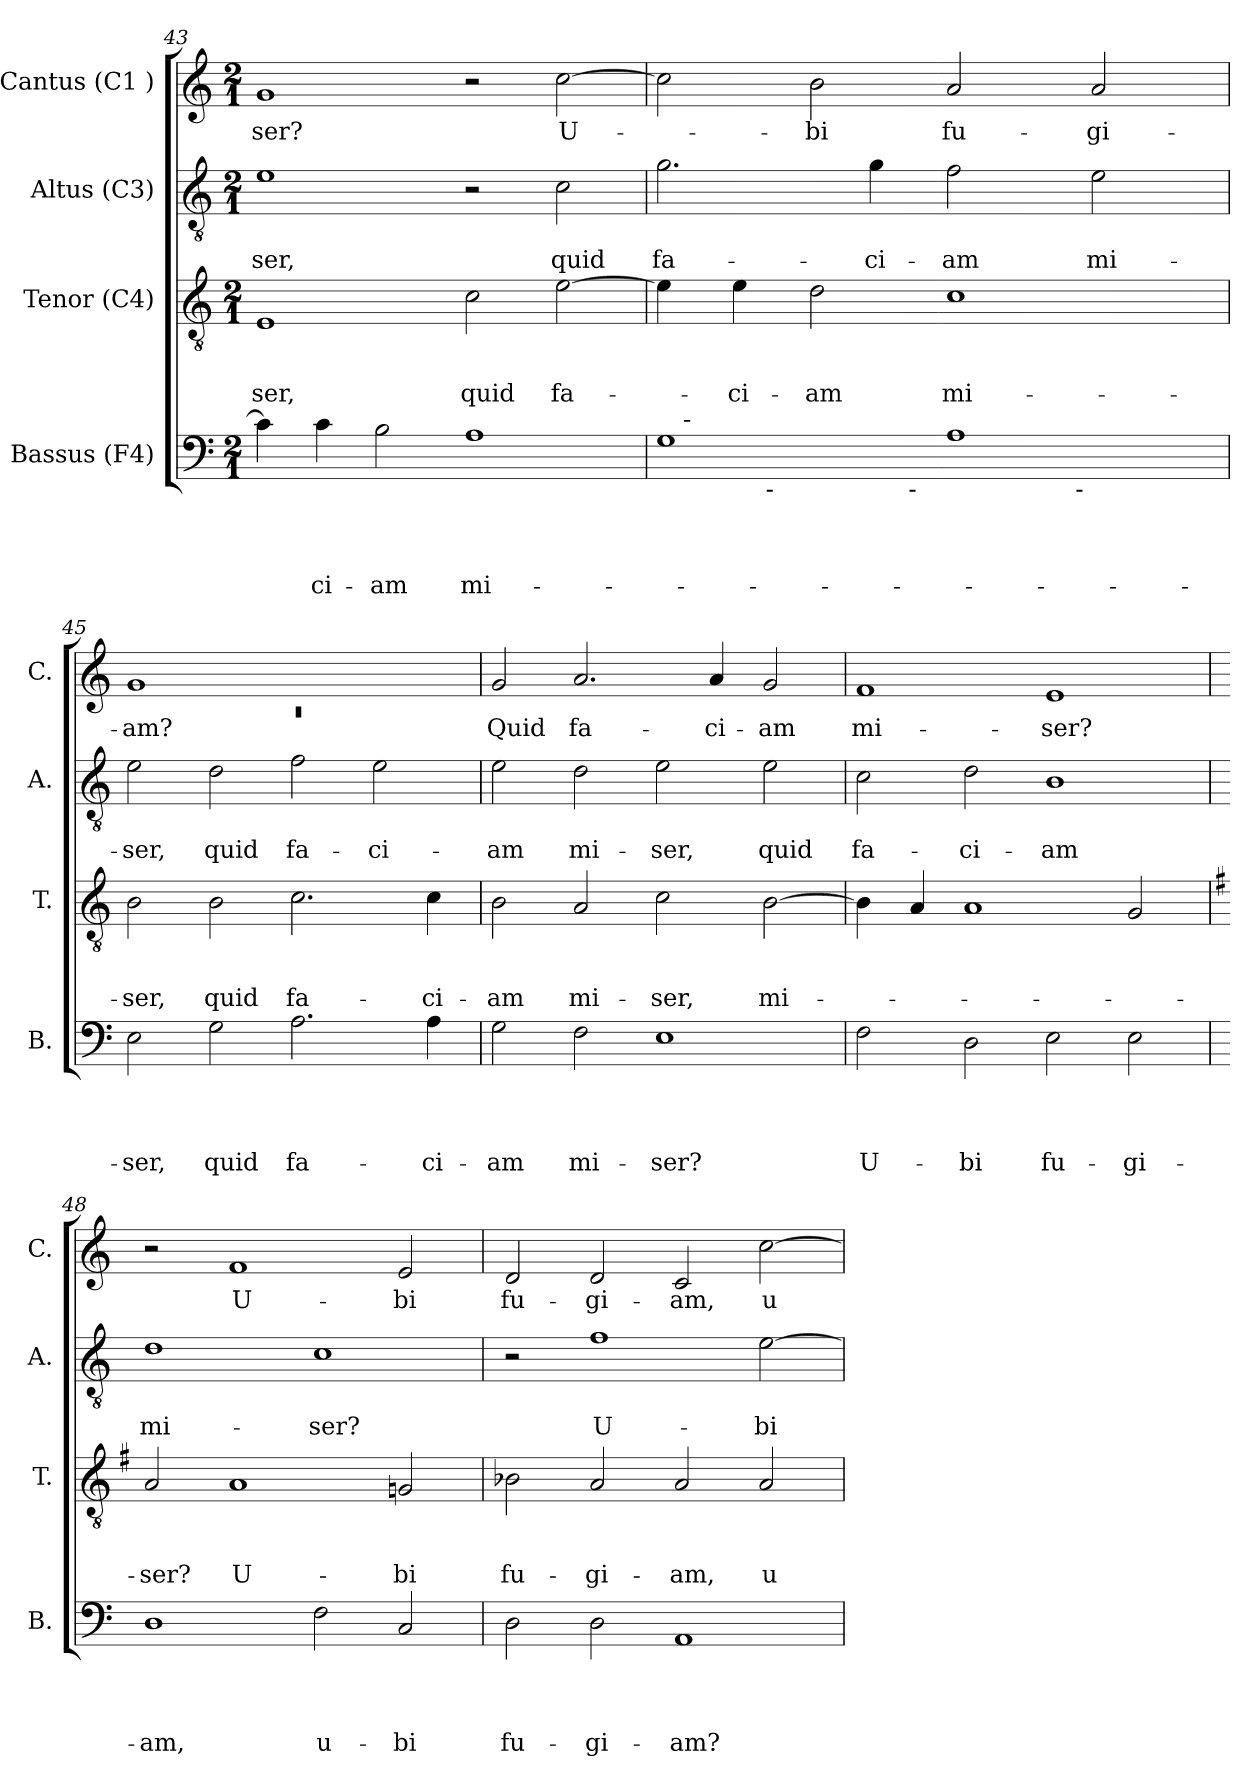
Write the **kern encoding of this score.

**kern	**text	**text	**text	**text	**kern	**text	**text	**text	**kern	**text	**text	**kern	**text
*part4	*part4	*part4	*part4	*part4	*part3	*part3	*part3	*part3	*part2	*part2	*part2	*part1	*part1
*staff4	*staff4	*staff4	*staff4	*staff4	*staff3	*staff3	*staff3	*staff3	*staff2	*staff2	*staff2	*staff1	*staff1
*I"Bassus (F4)	*	*	*	*	*I"Tenor (C4)	*	*	*	*I"Altus (C3)	*	*	*I"Cantus (C1 )	*
*I'B.	*	*	*	*	*I'T.	*	*	*	*I'A.	*	*	*I'C.	*
*clefF4	*	*	*	*	*clefGv2	*	*	*	*clefGv2	*	*	*clefG2	*
*k[]	*	*	*	*	*k[]	*	*	*	*k[]	*	*	*k[]	*
*C:	*	*	*	*	*C:	*	*	*	*C:	*	*	*C:	*
*M2/1	*	*	*	*	*M2/1	*	*	*	*M2/1	*	*	*M2/1	*
=43	=43	=43	=43	=43	=43	=43	=43	=43	=43	=43	=43	=43	=43
!	!	!	!	!	!	!	!	!LO:LY:b	!	!	!LO:LY:b	!	!LO:LY:b
4c\]	.	.	.	.	1E	.	.	-ser,	1e	.	-ser,	1g	-ser?
!	!	!	!	!LO:LY:b	!	!	!	!	!	!	!	!	!
4c\	.	.	.	-ci-	.	.	.	.	.	.	.	.	.
!	!	!	!	!LO:LY:b:rj	!	!	!	!	!	!	!	!	!
2B\	.	.	.	-am	.	.	.	.	.	.	.	.	.
!	!	!	!	!LO:LY:b	!	!	!	!LO:LY:b	!	!	!	!	!
1A	.	.	.	mi-	2c\	.	.	quid	2r	.	.	2r	.
!	!	!	!	!	!	!	!	!LO:LY:b	!	!	!LO:LY:b	!	!LO:LY:b
.	.	.	.	.	[<2e\	.	.	fa-	2c\	.	quid	[<2cc\	U-
!!LO:LB:g=z
=44	=44	=44	=44	=44	=44	=44	=44	=44	=44	=44	=44	=44	=44
!	!	!	!	!	!	!	!	!	!	!	!LO:LY:b	!	!
*^	*	*	*	*	*	*	*	*	*	*	*	*	*
*	*^	*	*	*	*	*	*	*	*	*	*	*	*	*
*	*	*^	*	*	*	*	*	*	*	*	*	*	*	*	*
*	*	*	*^	*	*	*	*	*	*	*	*	*	*	*	*	*
1G	16ryy	4ryy	2..ryy	1ryy	.	.	.	.	4e\]	.	.	.	2.g\	.	fa-	2cc\]	.
!	!LO:TX:a:t=-	!	!	!	!	!	!	!	!	!	!	!	!	!	!	!	!
.	1ryy	.	.	.	.	.	.	.	.	.	.	.	.	.	.	.	.
!	!	!	!	!	!	!	!	!	!	!	!	!LO:LY:b	!	!	!	!	!
.	.	16.ryy	.	.	.	.	.	.	4e\	.	.	-ci-	.	.	.	.	.
!	!	!LO:TX:b:t=-	!	!	!	!	!	!	!	!	!	!	!	!	!	!	!
.	.	1ryy	.	.	.	.	.	.	.	.	.	.	.	.	.	.	.
!	!	!	!	!	!	!	!	!	!	!	!	!LO:LY:b	!	!	!	!	!LO:LY:b
.	.	.	.	.	.	.	.	.	2d\	.	.	-am	.	.	.	2b\	-bi
!	!	!	!	!	!	!	!	!	!	!	!	!	!	!	!LO:LY:b	!	!
.	.	.	.	.	.	.	.	.	.	.	.	.	4g\	.	-ci-	.	.
!	!	!	!LO:TX:b:t=-	!	!	!	!	!	!	!	!	!	!	!	!	!	!
.	.	.	1ryy	.	.	.	.	.	.	.	.	.	.	.	.	.	.
!	!	!	!	!	!	!	!	!	!	!	!	!LO:LY:b	!	!	!LO:LY:b	!	!LO:LY:b
1A	.	.	.	4...ryy	.	.	.	.	1c	.	.	mi-	2f\	.	-am	2a/	fu-
.	2...ryy	.	.	.	.	.	.	.	.	.	.	.	.	.	.	.	.
.	.	2ryy	.	.	.	.	.	.	.	.	.	.	.	.	.	.	.
!	!	!	!	!LO:TX:b:t=-	!	!	!	!	!	!	!	!	!	!	!	!	!
.	.	.	.	2ryy	.	.	.	.	.	.	.	.	.	.	.	.	.
!	!	!	!	!	!	!	!	!	!	!	!	!	!	!	!LO:LY:b	!	!LO:LY:b
.	.	.	.	.	.	.	.	.	.	.	.	.	2e\	.	mi-	2a/	-gi-
.	.	8ryy	.	.	.	.	.	.	.	.	.	.	.	.	.	.	.
.	.	.	8ryy	.	.	.	.	.	.	.	.	.	.	.	.	.	.
.	.	32ryy	.	32ryy	.	.	.	.	.	.	.	.	.	.	.	.	.
=45	=45	=45	=45	=45	=45	=45	=45	=45	=45	=45	=45	=45	=45	=45	=45	=45	=45
*	*	*	*	*	*	*	*	*	*	*	*	*	*	*	*	*^	*
!	!	!	!	!	!	!	!	!LO:LY:b	!	!	!	!LO:LY:b	!	!	!LO:LY:b	!	!LO:N:vis=1	!LO:LY:b
*v	*v	*v	*v	*v	*	*	*	*	*	*	*	*	*	*	*	*	*	*
2E\	.	.	.	-ser,	2B\	.	.	-ser,	2e\	.	-ser,	1g	0rc	-am?
!	!	!	!	!LO:LY:b	!	!	!	!LO:LY:b	!	!	!LO:LY:b	!	!	!
2G\	.	.	.	quid	2B\	.	.	quid	2d\	.	quid	.	.	.
!	!	!	!	!LO:LY:b	!	!	!	!LO:LY:b	!	!	!LO:LY:b	!	!	!
2.A\	.	.	.	fa-	2.c\	.	.	fa-	2f\	.	fa-	1ryy	.	.
!	!	!	!	!	!	!	!	!	!	!	!LO:LY:b	!	!	!
.	.	.	.	.	.	.	.	.	2e\	.	-ci-	.	.	.
!	!	!	!	!LO:LY:b	!	!	!	!LO:LY:b	!	!	!	!	!	!
4A\	.	.	.	-ci-	4c\	.	.	-ci-	.	.	.	.	.	.
*	*	*	*	*	*	*	*	*	*	*	*	*v	*v	*
=46	=46	=46	=46	=46	=46	=46	=46	=46	=46	=46	=46	=46	=46
!	!	!	!	!LO:LY:b	!	!	!	!LO:LY:b	!	!	!LO:LY:b	!	!LO:LY:b
2G\	.	.	.	-am	2B\	.	.	-am	2e\	.	-am	2g/	Quid
!	!	!	!	!LO:LY:b	!	!	!	!LO:LY:b	!	!	!LO:LY:b	!	!LO:LY:b
2F\	.	.	.	mi-	2A/	.	.	mi-	2d\	.	mi-	2.a/	fa-
!	!	!	!	!LO:LY:b	!	!	!	!LO:LY:b	!	!	!LO:LY:b	!	!
1E	.	.	.	-ser?	2c\	.	.	-ser,	2e\	.	-ser,	.	.
!	!	!	!	!	!	!	!	!	!	!	!	!	!LO:LY:b
.	.	.	.	.	.	.	.	.	.	.	.	4a/	-ci-
!	!	!	!	!	!	!	!	!LO:LY:b	!	!	!LO:LY:b	!	!LO:LY:b
.	.	.	.	.	[>2B\	.	.	mi-	2e\	.	quid	2g/	-am
=47	=47	=47	=47	=47	=47	=47	=47	=47	=47	=47	=47	=47	=47
!	!	!	!	!LO:LY:b	!	!	!	!	!	!	!LO:LY:b	!	!LO:LY:b
2F\	.	.	.	U-	4B\]	.	.	.	2c\	.	fa-	1f	mi-
.	.	.	.	.	4A/	.	.	.	.	.	.	.	.
!	!	!	!	!LO:LY:b	!	!	!	!	!	!	!LO:LY:b	!	!
2D\	.	.	.	-bi	1A	.	.	.	2d\	.	-ci-	.	.
!	!	!	!	!LO:LY:b	!	!	!	!	!	!	!LO:LY:b	!	!LO:LY:b
2E\	.	.	.	fu-	.	.	.	.	1B	.	-am	1e	-ser?
!	!	!	!	!LO:LY:b	!	!	!	!	!	!	!	!	!
2E\	.	.	.	-gi-	2G/	.	.	.	.	.	.	.	.
!!LO:LB:g=z
=48	=48	=48	=48	=48	=48	=48	=48	=48	=48	=48	=48	=48	=48
*	*	*	*	*	*k[f#]	*	*	*	*	*	*	*	*
*	*	*	*	*	*G:	*	*	*	*	*	*	*	*
!	!	!	!	!LO:LY:b	!	!	!	!LO:LY:b	!	!	!LO:LY:b	!	!
1D	.	.	.	-am,	2A/	.	.	-ser?	1d	.	mi-	2r	.
!	!	!	!	!	!	!	!	!LO:LY:b	!	!	!	!	!LO:LY:b
.	.	.	.	.	1A	.	.	U-	.	.	.	1f	U-
!	!	!	!	!LO:LY:b	!	!	!	!	!	!	!LO:LY:b	!	!
2F\	.	.	.	u-	.	.	.	.	1c	.	-ser?	.	.
!	!	!	!	!LO:LY:b	!	!	!	!LO:LY:b	!	!	!	!	!LO:LY:b
2C/	.	.	.	-bi	2Gn/	.	.	-bi	.	.	.	2e/	-bi
=49	=49	=49	=49	=49	=49	=49	=49	=49	=49	=49	=49	=49	=49
!	!	!	!	!LO:LY:b	!	!	!	!LO:LY:b	!	!	!	!	!LO:LY:b
2D\	.	.	.	fu-	2B-\	.	.	fu-	2r	.	.	2d/	fu-
!	!	!	!	!LO:LY:b	!	!	!	!LO:LY:b	!	!	!LO:LY:b	!	!LO:LY:b
2D\	.	.	.	-gi-	2A/	.	.	-gi-	1f	.	U-	2d/	-gi-
!	!	!	!	!LO:LY:b	!	!	!	!LO:LY:b	!	!	!	!	!LO:LY:b
1AA	.	.	.	-am?	2A/	.	.	-am,	.	.	.	2c/	-am,
!	!	!	!	!	!	!	!	!LO:LY:b	!	!	!LO:LY:b	!	!LO:LY:b
.	.	.	.	.	2A/	.	.	u-	[>2e\	.	-bi	[>2cc\	u-
=	=	=	=	=	=	=	=	=	=	=	=	=	=
*-	*-	*-	*-	*-	*-	*-	*-	*-	*-	*-	*-	*-	*-
